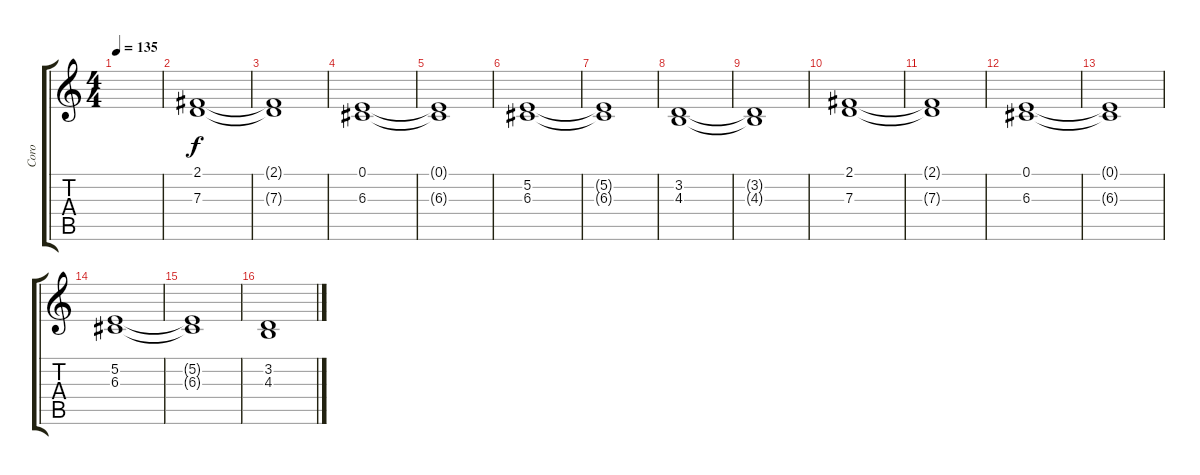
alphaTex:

\track ("Coro" "Coro") {instrument flute}
\staff {score tabs}
\tuning (E4 B3 G3 D3 A2 E2) {hide}
\ts (4 4)
\tempo 135
\clef g2
\ks c
|
(2.1 7.3).1 |
(2.1{t} 7.3{t}).1 |
(0.1 6.3).1 |
(0.1{t} 6.3{t}).1 |
(5.2 6.3).1 |
(5.2{t} 6.3{t}).1 |
(3.2 4.3).1 |
(3.2{t} 4.3{t}).1 |
(2.1 7.3).1 |
(2.1{t} 7.3{t}).1 |
(0.1 6.3).1 |
(0.1{t} 6.3{t}).1 |
(5.2 6.3).1 |
(5.2{t} 6.3{t}).1 |
(3.2 4.3).1
